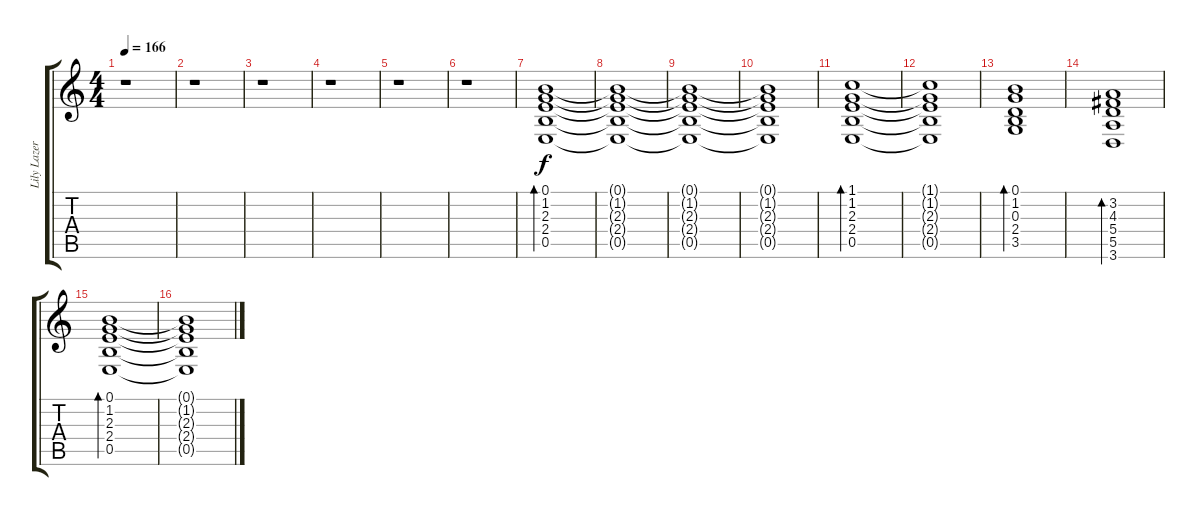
\track ("Lily Lazer (Guitar)" "Lily Lazer") {instrument distortionguitar}
\staff {score tabs}
\tuning (B3 Gb3 D3 A2 E2 B1) {hide}
\ts (4 4)
\tempo 166
\clef g2
\ks c
r.1{dy f} |
r.1 |
r.1 |
r.1 |
r.1 |
r.1 |
(0.1 1.2 2.3 2.4 0.5).1{bd 480 volume 8 balance 8 instrument distortionguitar} |
(0.1{t} 1.2{t} 2.3{t} 2.4{t} 0.5{t}).1 |
(0.1{t} 1.2{t} 2.3{t} 2.4{t} 0.5{t}).1 |
(0.1{t} 1.2{t} 2.3{t} 2.4{t} 0.5{t}).1 |
(1.1 1.2 2.3 2.4 0.5).1{bd 480} |
(1.1{t} 1.2{t} 2.3{t} 2.4{t} 0.5{t}).1 |
(0.1 1.2 0.3 2.4 3.5).1{bd 240} |
(3.2 4.3 5.4 5.5 3.6).1{bd 240} |
(0.1 1.2 2.3 2.4 0.5).1{bd 480} |
(0.1{t} 1.2{t} 2.3{t} 2.4{t} 0.5{t}).1
